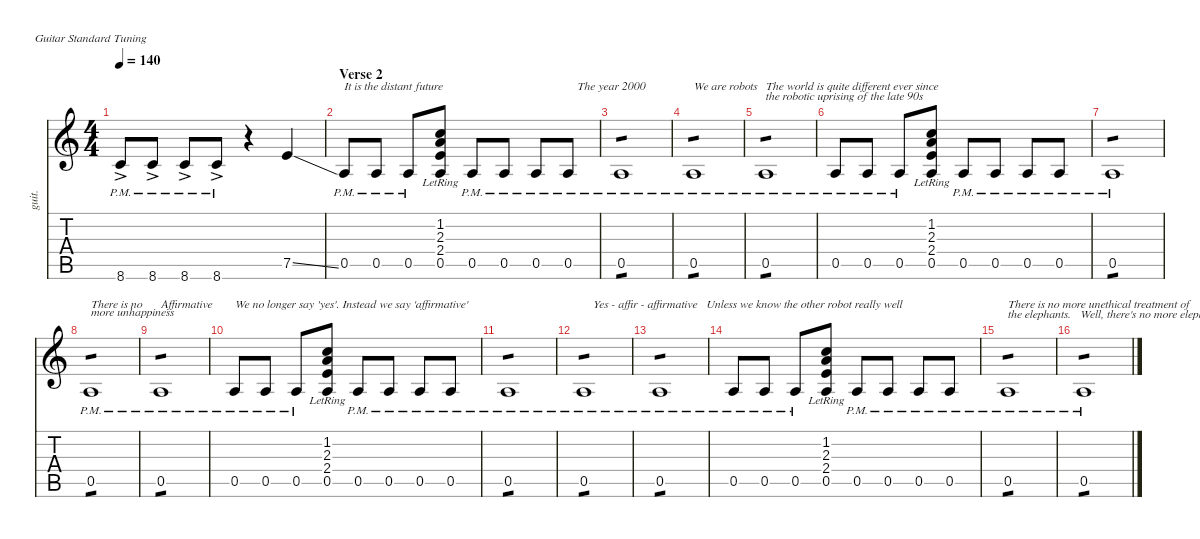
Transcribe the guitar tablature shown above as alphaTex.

\defaultSystemsLayout 4
\hideDynamics
\bracketExtendMode nobrackets
\otherSystemsTrackNameOrientation horizontal
\track ("Guitar1,2-2" "guit.") {defaultSystemsLayout 4 mute instrument acousticguitarnylon}
\staff {score tabs}
\tuning (E4 B3 G3 D3 A2 E2)
\ts (4 4)
\tempo 140
\clef g2
\ks aminor
8.6{ac pm}.8{dy f beam Up} 8.6{ac pm}.8{beam Up} 8.6{ac pm}.8{beam Up} 8.6{ac pm}.8{beam Up} r.4{beam Up} 7.5{ss}.4{beam Up} |
\section ("" "Verse 2")
0.5{pm}.8{txt "It is the distant future" dy mf beam Up} 0.5{pm}.8{beam Up} 0.5{pm}.8{beam Up} (0.5{lr} 2.4{lr} 2.3{lr} 1.2{lr}).8{beam Up} 0.5{pm}.8{beam Up} 0.5{pm}.8{beam Up} 0.5{pm}.8{beam Up} 0.5{pm}.8{txt "   The year 2000" beam Up} |
0.5{pm}.1{tp 1 beam Up} |
0.5{pm}.1{txt "We are robots" tp 1 beam Up} |
0.5{pm}.1{txt "The world is quite different ever since \nthe robotic uprising of the late 90s" tp 1 beam Up} |
0.5{pm}.8{beam Up} 0.5{pm}.8{beam Up} 0.5{pm}.8{beam Up} (0.5{lr} 2.4{lr} 2.3{lr} 1.2{lr}).8{beam Up} 0.5{pm}.8{beam Up} 0.5{pm}.8{beam Up} 0.5{pm}.8{beam Up} 0.5{pm}.8{beam Up} |
0.5{pm}.1{tp 1 beam Up} |
0.5{pm}.1{txt "There is no \nmore unhappiness" tp 1 beam Up} |
0.5{pm}.1{txt "Affirmative" tp 1 beam Up} |
0.5{pm}.8{txt "We no longer say 'yes'. Instead we say 'affirmative'" beam Up} 0.5{pm}.8{beam Up} 0.5{pm}.8{beam Up} (0.5{lr} 2.4{lr} 2.3{lr} 1.2{lr}).8{beam Up} 0.5{pm}.8{beam Up} 0.5{pm}.8{beam Up} 0.5{pm}.8{beam Up} 0.5{pm}.8{beam Up} |
0.5{pm}.1{tp 1 beam Up} |
0.5{pm}.1{txt "   Yes - affir - affirmative   Unless we know the other robot really well" tp 1 beam Up} |
0.5{pm}.1{tp 1 beam Up} |
0.5{pm}.8{beam Up} 0.5{pm}.8{beam Up} 0.5{pm}.8{beam Up} (0.5{lr} 2.4{lr} 2.3{lr} 1.2{lr}).8{beam Up} 0.5{pm}.8{beam Up} 0.5{pm}.8{beam Up} 0.5{pm}.8{beam Up} 0.5{pm}.8{beam Up} |
0.5{pm}.1{txt "There is no more unethical treatment of \nthe elephants.   Well, there's no more elephants, so" tp 1 beam Up} |
0.5{pm}.1{tp 1 beam Up}
